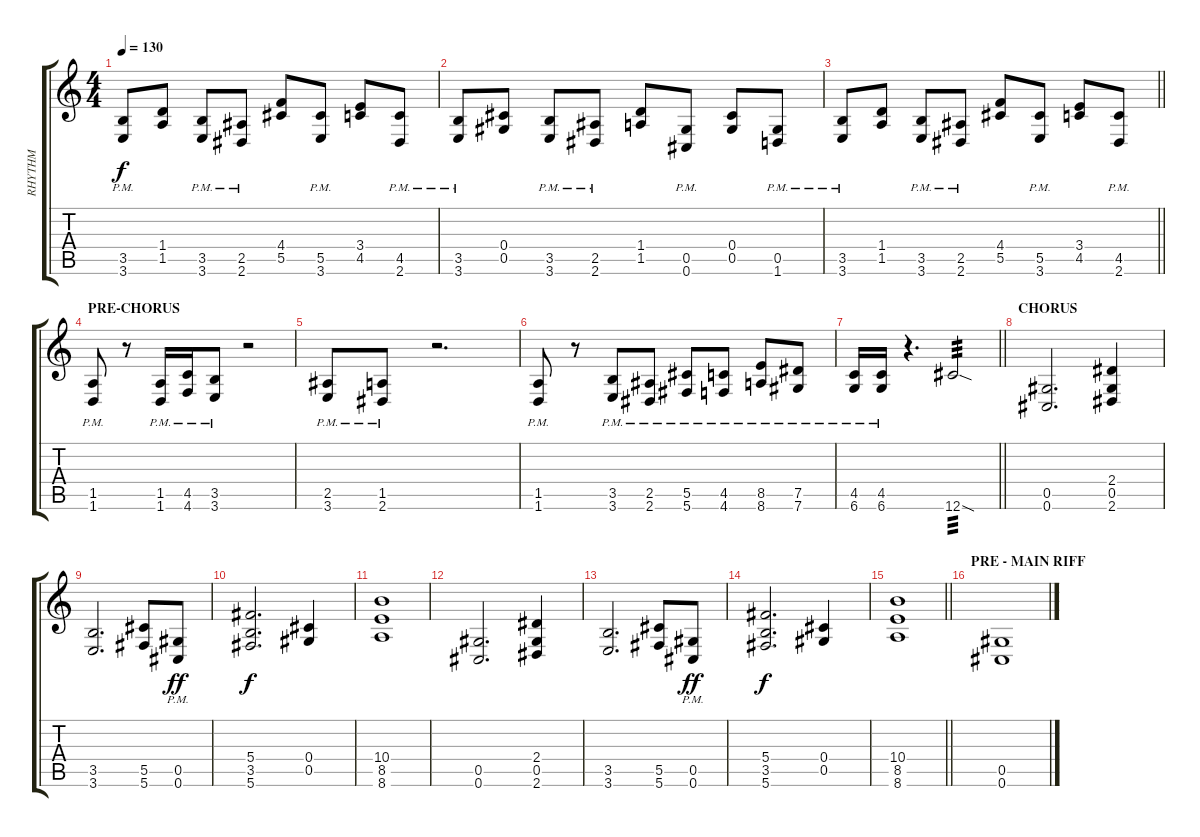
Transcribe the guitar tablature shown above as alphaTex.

\track ("RHYTHM" "RHYTHM") {instrument overdrivenguitar}
\staff {score tabs}
\tuning (Eb4 Bb3 Gb3 Db3 Ab2 Db2) {hide}
\ts (4 4)
\tempo 130
\clef g2
\ks c
(3.5{pm} 3.6{pm}).8{dy f} (1.4 1.5).8 (3.5{pm} 3.6{pm}).8 (2.5{pm} 2.6{pm}).8 (4.4 5.5).8 (5.5{pm} 3.6{pm}).8 (3.4 4.5).8 (4.5{pm} 2.6{pm}).8 |
(3.5{pm} 3.6{pm}).8 (0.4 0.5).8 (3.5{pm} 3.6{pm}).8 (2.5{pm} 2.6{pm}).8 (1.4 1.5).8 (0.5{pm} 0.6{pm}).8 (0.4 0.5).8 (0.5{pm} 1.6{pm}).8 |
\barLineRight lightlight
(3.5{pm} 3.6{pm}).8 (1.4 1.5).8 (3.5{pm} 3.6{pm}).8 (2.5{pm} 2.6{pm}).8 (4.4 5.5).8 (5.5{pm} 3.6{pm}).8 (3.4 4.5).8 (4.5{pm} 2.6{pm}).8 |
\section ("" "PRE-CHORUS")
(1.5{pm} 1.6{pm}).8 r.8 (1.5{pm} 1.6{pm}).16 (4.5{pm} 4.6{pm}).16 (3.5{pm} 3.6{pm}).8 r.2 |
(2.5{pm} 3.6{pm}).8 (1.5{pm} 2.6{pm}).8 r.2{d} |
(1.5{pm} 1.6{pm}).8 r.8 (3.5{pm} 3.6{pm}).8 (2.5{pm} 2.6{pm}).8 (5.5{pm} 5.6{pm}).8 (4.5{pm} 4.6{pm}).8 (8.5{pm} 8.6{pm}).8 (7.5{pm} 7.6{pm}).8 |
\barLineRight lightlight
(4.5{pm} 6.6{pm}).16 (4.5{pm} 6.6{pm}).16 r.4{d} 12.6{sod}.2{tp 3} |
\section ("" "CHORUS")
(0.5 0.6).2{d} (2.4 0.5 2.6).4 |
(3.5 3.6).2{d} (5.5 5.6).8 (0.5{pm} 0.6{pm}).8{dy ff} |
(5.4 3.5 5.6).2{d dy f} (0.4 0.5).4 |
(10.4 8.5 8.6).1 |
(0.5 0.6).2{d} (2.4 0.5 2.6).4 |
(3.5 3.6).2{d} (5.5 5.6).8 (0.5{pm} 0.6{pm}).8{dy ff} |
(5.4 3.5 5.6).2{d dy f} (0.4 0.5).4 |
\barLineRight lightlight
(10.4 8.5 8.6).1 |
\section ("" "PRE - MAIN RIFF")
(0.5 0.6).1
